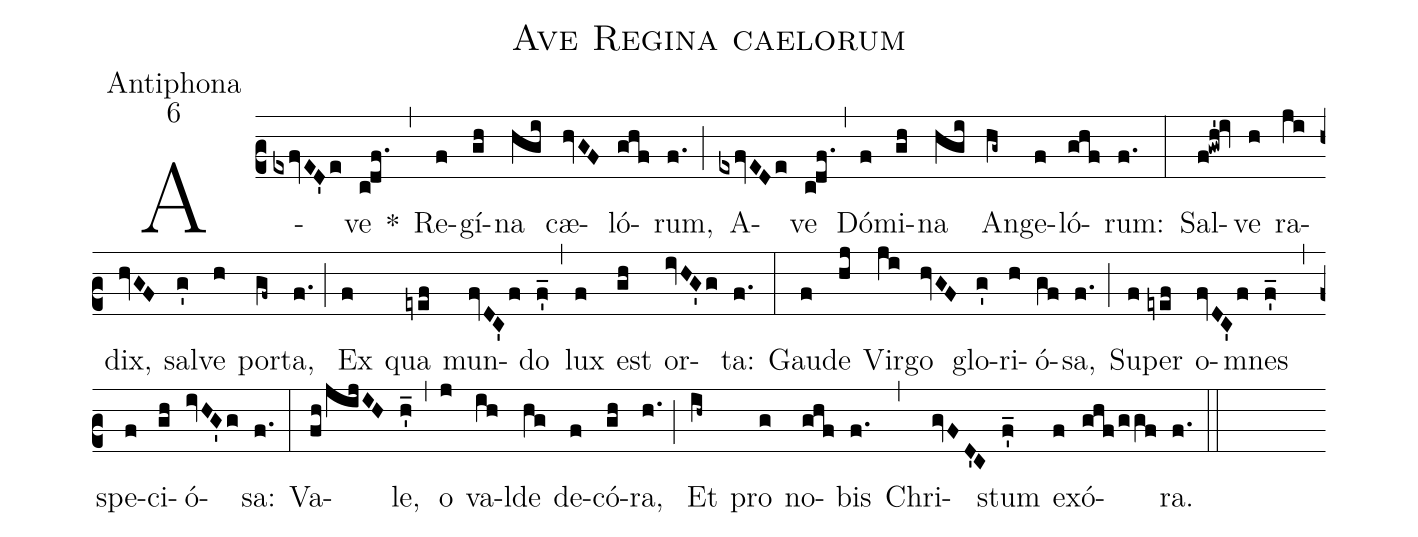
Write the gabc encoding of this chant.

name:Ave Regina caelorum;
office-part:Antiphona;
mode:6;
%%
(c2)
A(exfvED'e)ve(c!df.) *(,)
Re(f)gí(gh)na(hgi) cæ(hvGF)ló(ghf)rum,(f.) (;)
A(exfvEDe)ve(c!df.) (,)
Dó(f)mi(gh)na(hgi) An(hg~)ge(f)ló(ghf)rum:(f.) (:)
Sal(f!gwh'!iv)ve(h) ra(ji)dix,(hvGF) sal(g')ve(h) por(gf~)ta,(f.) (;)
Ex(f) qua(eyef) mun(fvDC'f)do(f'_) (,)
lux(f) est(gh) or(ivHG'g)ta:(f.) (:)
Gau(f)de(hj) Vir(ji)go(hvGF) glo(g')ri(h)ó(gf)sa,(f.) (;)
Su(f)per(eyef) o(fvDC'f)mnes(f'_) (,)
spe(f)ci(gh)ó(ivHG'g)sa:(f.) (:)
Va(fh/jijIH)le,(h'_) (,)
o(j) va(ih)lde(hg) de(f)có(gh)ra,(h.) (;)
Et(ih~) pro(g) no(ghf)bis(f.) (,)
Chri(gvFD'C)stum(f'_) ex(f)ó(ghf/ggf)ra.(f.) (::)
